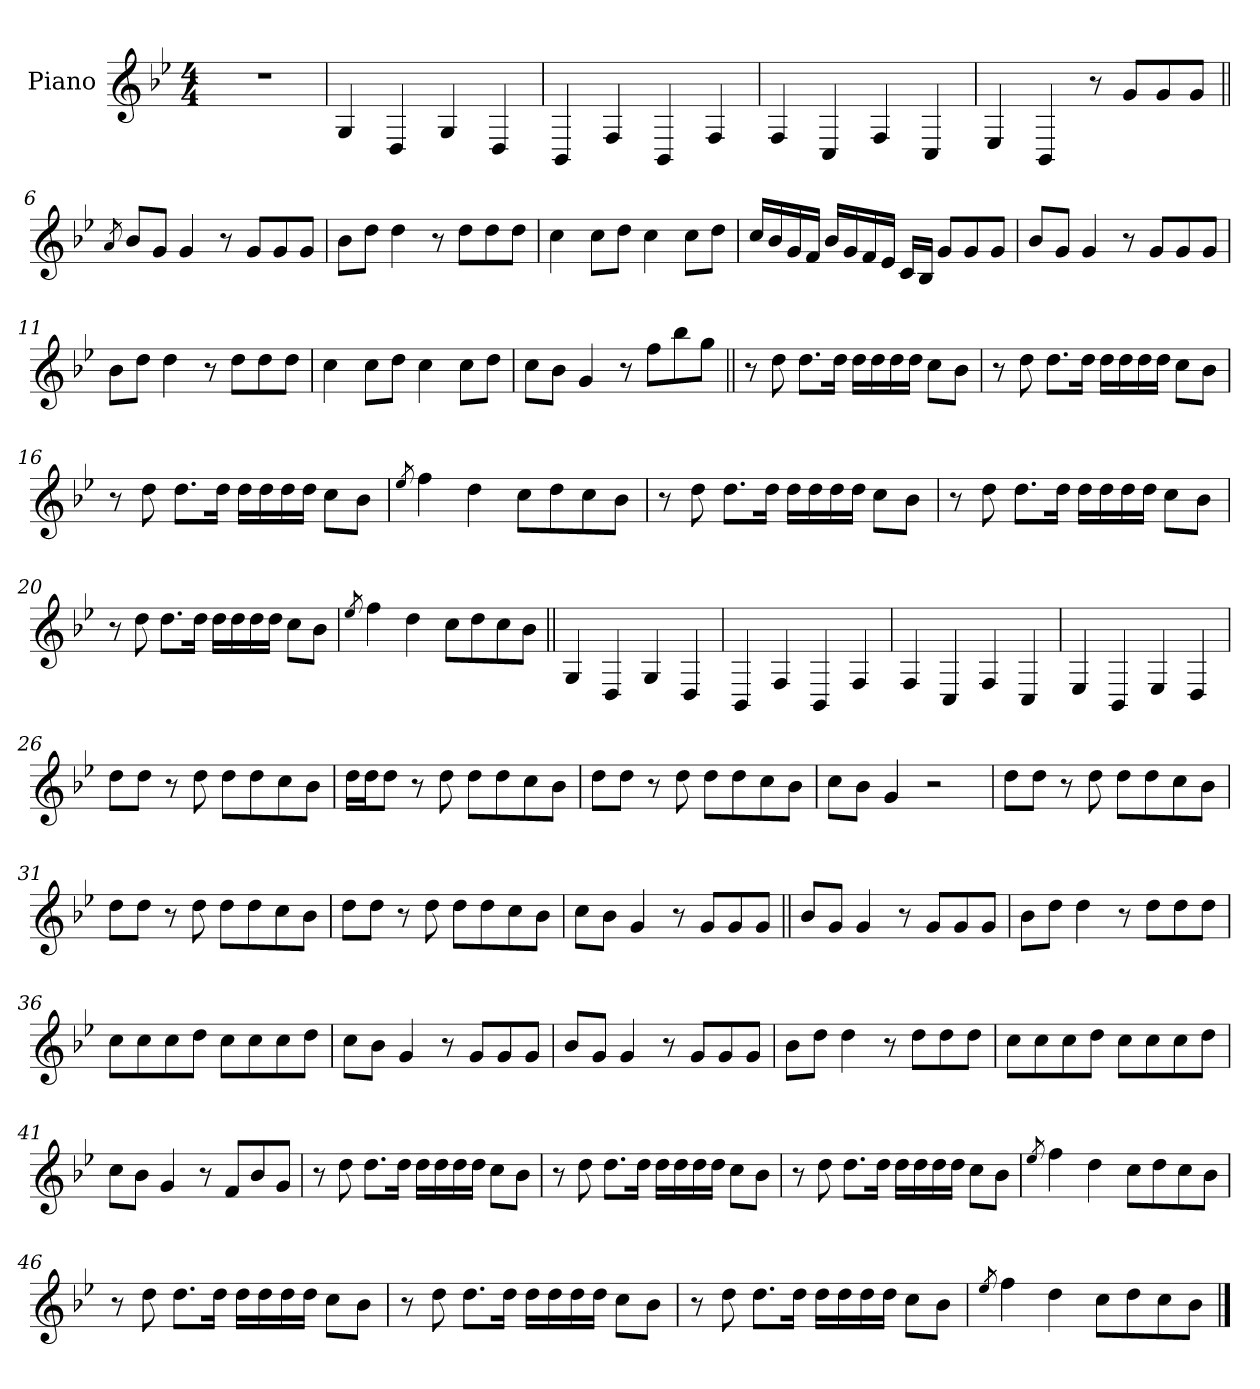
**kern
*part1
*staff1
*I"Piano
*I'Pno.
*clefG2
*k[b-e-]
*M4/4
=1
1r
=2
4G!
4D!
4G!
4D!
=3
4BB-!
4F!
4BB-!
4F!
=4
4F!
4C!
4F!
4C!
=5
4E-!
4BB-!
8r
8gL
8g
8gJ
=6||
8qa
8b-L
8gJ
4g
8r
8gL
8g
8gJ
=7
8b-L
8ddJ
4dd
8r
8ddL
8dd
8ddJ
=8
4cc
8ccL
8ddJ
4cc
8ccL
8ddJ
=9
16ccLL
16b-
16g
16fJJ
16b-LL
16g
16f
16e-JJ
16cLL
16B-JJ
8gL
8g
8gJ
=10
8b-L
8gJ
4g
8r
8gL
8g
8gJ
=11
8b-L
8ddJ
4dd
8r
8ddL
8dd
8ddJ
=12
4cc
8ccL
8ddJ
4cc
8ccL
8ddJ
=13
8ccL
8b-J
4g
8r
8ffL
8bb-
8ggJ
=14||
8r
8dd
8.ddL
16ddJk
16ddLL
16dd
16dd
16ddJJ
8ccL
8b-J
=15
8r
8dd
8.ddL
16ddJk
16ddLL
16dd
16dd
16ddJJ
8ccL
8b-J
=16
8r
8dd
8.ddL
16ddJk
16ddLL
16dd
16dd
16ddJJ
8ccL
8b-J
=17
8qee-
4ff
4dd
8ccL
8dd
8cc
8b-J
=18
8r
8dd
8.ddL
16ddJk
16ddLL
16dd
16dd
16ddJJ
8ccL
8b-J
=19
8r
8dd
8.ddL
16ddJk
16ddLL
16dd
16dd
16ddJJ
8ccL
8b-J
=20
8r
8dd
8.ddL
16ddJk
16ddLL
16dd
16dd
16ddJJ
8ccL
8b-J
=21
8qee-
4ff
4dd
8ccL
8dd
8cc
8b-J
=22||
4G!
4D!
4G!
4D!
=23
4BB-!
4F!
4BB-!
4F!
=24
4F!
4C!
4F!
4C!
=25
4E-!
4BB-!
4E-!
4D!
=26
8ddL
8ddJ
8r
8dd
8ddL
8dd
8cc
8b-J
=27
16ddLL
16ddJ
8ddJ
8r
8dd
8ddL
8dd
8cc
8b-J
=28
8ddL
8ddJ
8r
8dd
8ddL
8dd
8cc
8b-J
=29
8ccL
8b-J
4g
2r
=30
8ddL
8ddJ
8r
8dd
8ddL
8dd
8cc
8b-J
=31
8ddL
8ddJ
8r
8dd
8ddL
8dd
8cc
8b-J
=32
8ddL
8ddJ
8r
8dd
8ddL
8dd
8cc
8b-J
=33
8ccL
8b-J
4g
8r
8gL
8g
8gJ
=34||
8b-L
8gJ
4g
8r
8gL
8g
8gJ
=35
8b-L
8ddJ
4dd
8r
8ddL
8dd
8ddJ
=36
8ccL
8cc
8cc
8ddJ
8ccL
8cc
8cc
8ddJ
=37
8ccL
8b-J
4g
8r
8gL
8g
8gJ
=38
8b-L
8gJ
4g
8r
8gL
8g
8gJ
=39
8b-L
8ddJ
4dd
8r
8ddL
8dd
8ddJ
=40
8ccL
8cc
8cc
8ddJ
8ccL
8cc
8cc
8ddJ
=41
8ccL
8b-J
4g
8r
8fL
8b-
8gJ
=42
8r
8dd
8.ddL
16ddJk
16ddLL
16dd
16dd
16ddJJ
8ccL
8b-J
=43
8r
8dd
8.ddL
16ddJk
16ddLL
16dd
16dd
16ddJJ
8ccL
8b-J
=44
8r
8dd
8.ddL
16ddJk
16ddLL
16dd
16dd
16ddJJ
8ccL
8b-J
=45
8qee-
4ff
4dd
8ccL
8dd
8cc
8b-J
=46
8r
8dd
8.ddL
16ddJk
16ddLL
16dd
16dd
16ddJJ
8ccL
8b-J
=47
8r
8dd
8.ddL
16ddJk
16ddLL
16dd
16dd
16ddJJ
8ccL
8b-J
=48
8r
8dd
8.ddL
16ddJk
16ddLL
16dd
16dd
16ddJJ
8ccL
8b-J
=49
8qee-
4ff
4dd
8ccL
8dd
8cc
8b-J
==
*-
